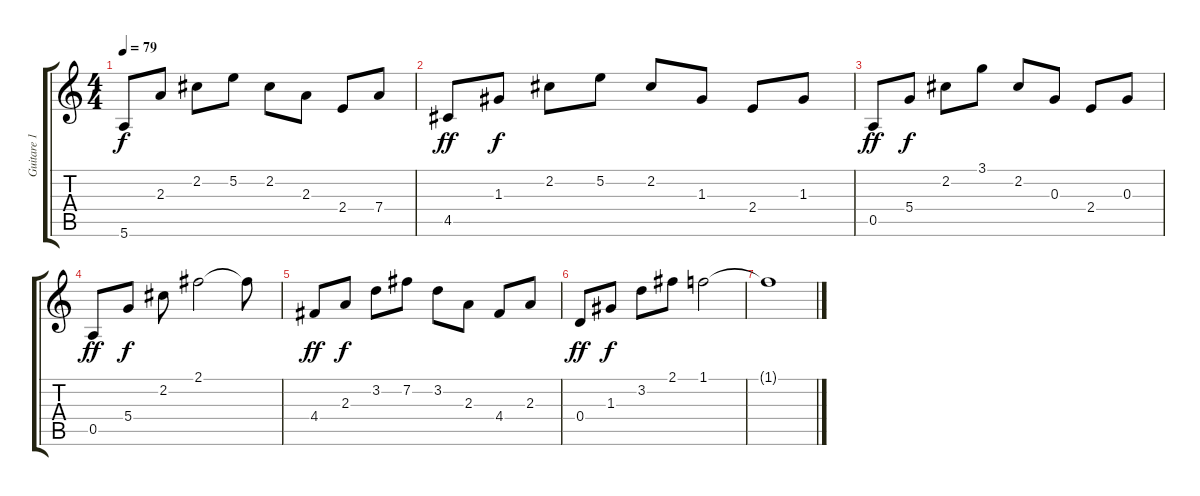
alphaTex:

\track ("Guitare 1" "Guitare 1") {instrument overdrivenguitar}
\staff {score tabs}
\tuning (E4 B3 G3 D3 A2 E2) {hide}
\ts (4 4)
\tempo 79
\clef g2
\ks c
5.6.8{dy f} 2.3.8 2.2.8 5.2.8 2.2.8 2.3.8 2.4.8 7.4.8 |
4.5.8{dy ff} 1.3.8{dy f} 2.2.8 5.2.8 2.2.8 1.3.8 2.4.8 1.3.8 |
0.5.8{dy ff} 5.4.8{dy f} 2.2.8 3.1.8 2.2.8 0.3.8 2.4.8 0.3.8 |
0.5.8{dy ff} 5.4.8{dy f} 2.2.8 2.1.2 2.1{t}.8 |
4.4.8{dy ff} 2.3.8{dy f} 3.2.8 7.2.8 3.2.8 2.3.8 4.4.8 2.3.8 |
0.4.8{dy ff} 1.3.8{dy f} 3.2.8 2.1.8 1.1.2 |
1.1{t}.1{volume 0}
